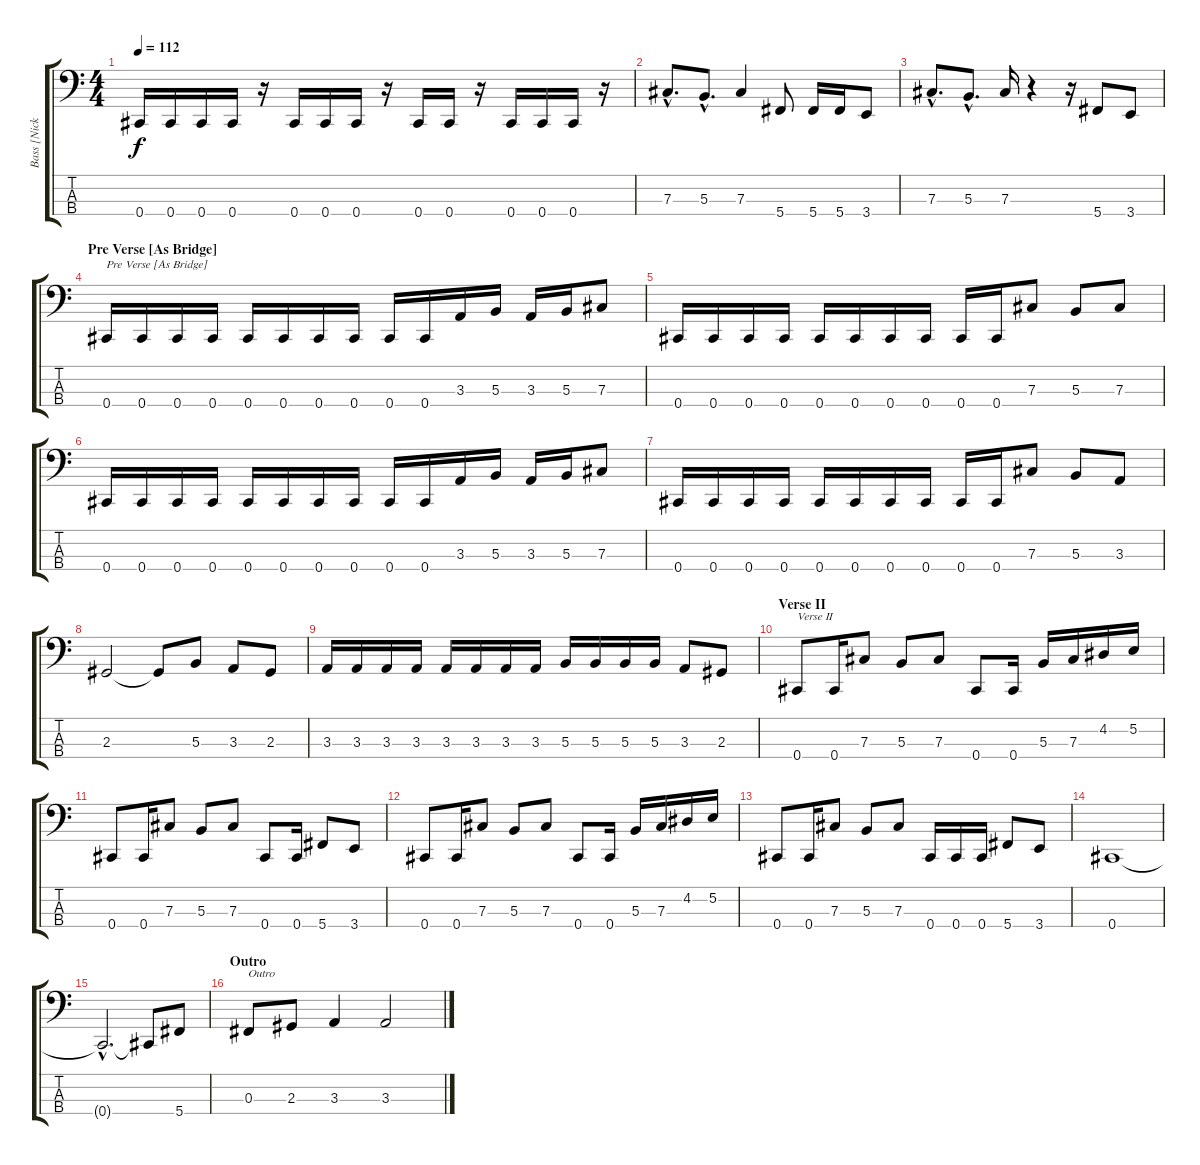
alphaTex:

\track ("Bass [Nicklasson]" "Bass [Nick") {instrument electricbasspick}
\staff {score tabs}
\tuning (E2 B1 Gb1 Db1) {hide}
\ts (4 4)
\tempo 112
\clef f4
\ks c
0.4.16{dy f} 0.4.16 0.4.16 0.4.16 r.16 0.4.16 0.4.16 0.4.16 r.16 0.4.16 0.4.16 r.16 0.4.16 0.4.16 0.4.16 r.16 |
7.3{hac}.8{d} 5.3{hac}.8{d} 7.3.4 5.4.8 5.4.16 5.4.16 3.4.8 |
7.3{hac}.8{d} 5.3{hac}.8{d} 7.3.16 r.4 r.16 5.4.8 3.4.8 |
\section ("" "Pre Verse [As Bridge]")
0.4.16{txt "Pre Verse [As Bridge]"} 0.4.16 0.4.16 0.4.16 0.4.16 0.4.16 0.4.16 0.4.16 0.4.16 0.4.16 3.3.16 5.3.16 3.3.16 5.3.16 7.3.8 |
0.4.16 0.4.16 0.4.16 0.4.16 0.4.16 0.4.16 0.4.16 0.4.16 0.4.16 0.4.16 7.3.8 5.3.8 7.3.8 |
0.4.16 0.4.16 0.4.16 0.4.16 0.4.16 0.4.16 0.4.16 0.4.16 0.4.16 0.4.16 3.3.16 5.3.16 3.3.16 5.3.16 7.3.8 |
0.4.16 0.4.16 0.4.16 0.4.16 0.4.16 0.4.16 0.4.16 0.4.16 0.4.16 0.4.16 7.3.8 5.3.8 3.3.8 |
2.3.2 2.3{t}.8 5.3.8 3.3.8 2.3.8 |
3.3.16 3.3.16 3.3.16 3.3.16 3.3.16 3.3.16 3.3.16 3.3.16 5.3.16 5.3.16 5.3.16 5.3.16 3.3.8 2.3.8 |
\section ("" "Verse II")
0.4.8{txt "Verse II"} 0.4.16 7.3.8 5.3.8 7.3.8 0.4.8 0.4.16 5.3.16 7.3.16 4.2.16 5.2.16 |
0.4.8 0.4.16 7.3.8 5.3.8 7.3.8 0.4.8 0.4.16 5.4.8 3.4.8 |
0.4.8 0.4.16 7.3.8 5.3.8 7.3.8 0.4.8 0.4.16 5.3.16 7.3.16 4.2.16 5.2.16 |
0.4.8 0.4.16 7.3.8 5.3.8 7.3.8 0.4.16 0.4.16 0.4.16 5.4.8 3.4.8 |
0.4.1 |
0.4{hac t}.2{d} 0.4{t}.8 5.4.8 |
\section ("" "Outro")
0.3.8{txt "Outro"} 2.3.8 3.3.4 3.3.2
